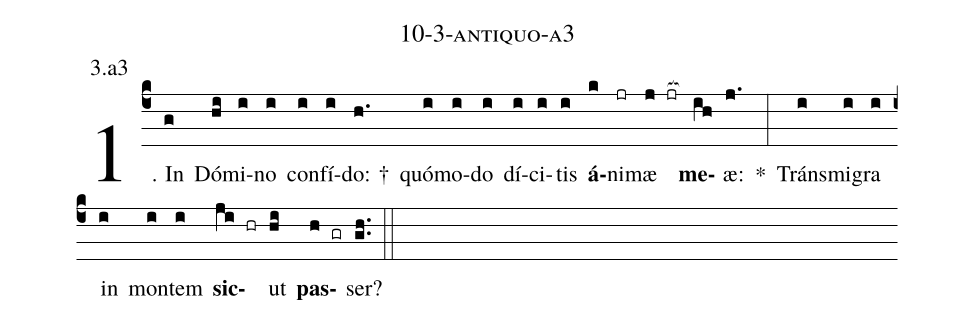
name: 10-3-antiquo-a3;
annotation: 3.a3;
%%
(c4)1. In(g) Dó(hi)mi(i)no(i) con(i)fí(i)do: †(h.) quó(i)mo(i)do(i) dí(i)ci(i)tis(i) <b>á</b>(k)ni(jr)mæ(j jr[ocb:1{]) <b>me</b>(ih[ocb:0}])æ:(j.) *(:) Tráns(i)mi(i)gra(i) in(i) mon(i)tem(i) <b>sic</b>(ji hr)ut(hi) <b>pas</b>(h gr)ser?(gh..) (::)
